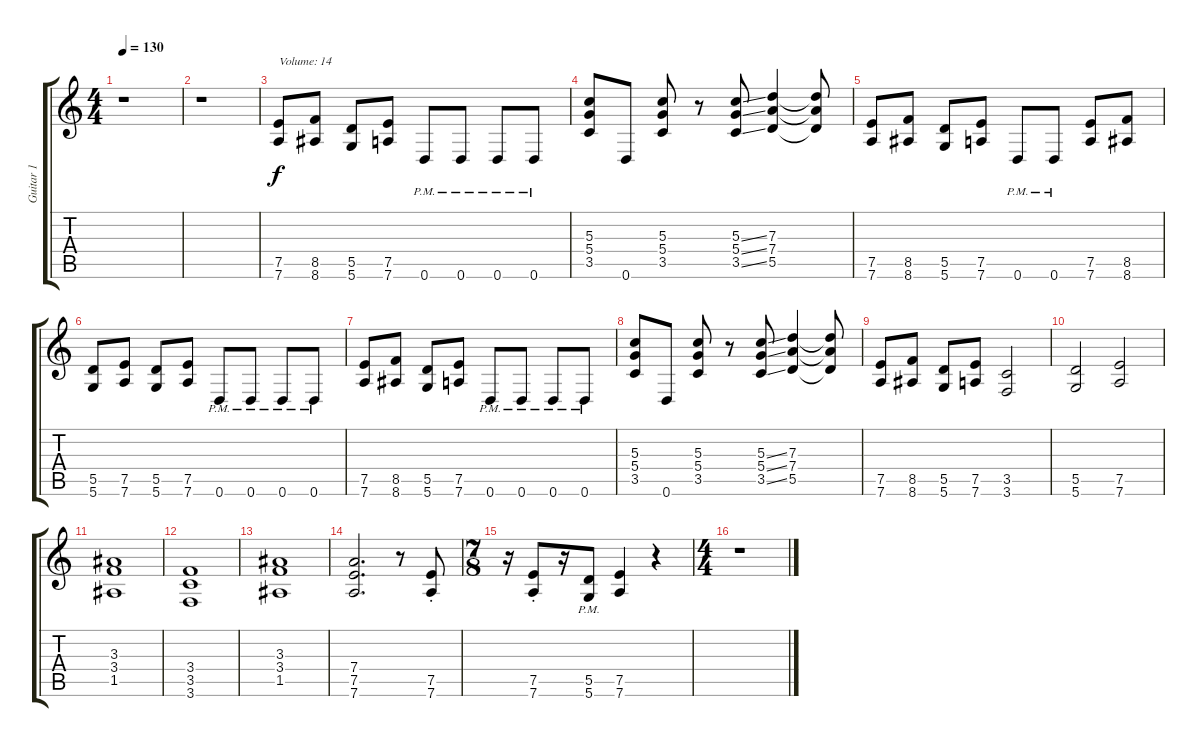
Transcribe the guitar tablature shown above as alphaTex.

\track ("Guitar 1" "Guitar 1") {instrument distortionguitar}
\staff {score tabs}
\tuning (E4 B3 G3 D3 A2 D2) {hide}
\ts (4 4)
\tempo 130
\clef g2
\ks c
r.1{dy f} |
r.1 |
(7.5 7.6).8{txt "Volume: 14"} (8.5 8.6).8 (5.5 5.6).8 (7.5 7.6).8 0.6{pm}.8 0.6{pm}.8 0.6{pm}.8 0.6{pm}.8 |
(5.3 5.4 3.5).8 0.6.8 (5.3 5.4 3.5).8 r.8 (5.3{ss} 5.4{ss} 3.5{ss}).8 (7.3 7.4 5.5).4 (7.3{t} 7.4{t} 5.5{t}).8 |
(7.5 7.6).8 (8.5 8.6).8 (5.5 5.6).8 (7.5 7.6).8 0.6{pm}.8 0.6{pm}.8 (7.5 7.6).8 (8.5 8.6).8 |
(5.5 5.6).8 (7.5 7.6).8 (5.5 5.6).8 (7.5 7.6).8 0.6{pm}.8 0.6{pm}.8 0.6{pm}.8 0.6{pm}.8 |
(7.5 7.6).8 (8.5 8.6).8 (5.5 5.6).8 (7.5 7.6).8 0.6{pm}.8 0.6{pm}.8 0.6{pm}.8 0.6{pm}.8 |
(5.3 5.4 3.5).8 0.6.8 (5.3 5.4 3.5).8 r.8 (5.3{ss} 5.4{ss} 3.5{ss}).8 (7.3 7.4 5.5).4 (7.3{t} 7.4{t} 5.5{t}).8 |
(7.5 7.6).8 (8.5 8.6).8 (5.5 5.6).8 (7.5 7.6).8 (3.5 3.6).2 |
(5.5 5.6).2 (7.5 7.6).2 |
(3.3 3.4 1.5).1 |
(3.4 3.5 3.6).1 |
(3.3 3.4 1.5).1 |
(7.4 7.5 7.6).2{d} r.8 (7.5{st} 7.6{st}).8 |
\ts (7 8)
r.16 (7.5{st} 7.6{st}).8 r.16 (5.5{pm} 5.6{pm}).8 (7.5 7.6).4 r.4 |
\ts (4 4)
r.1
